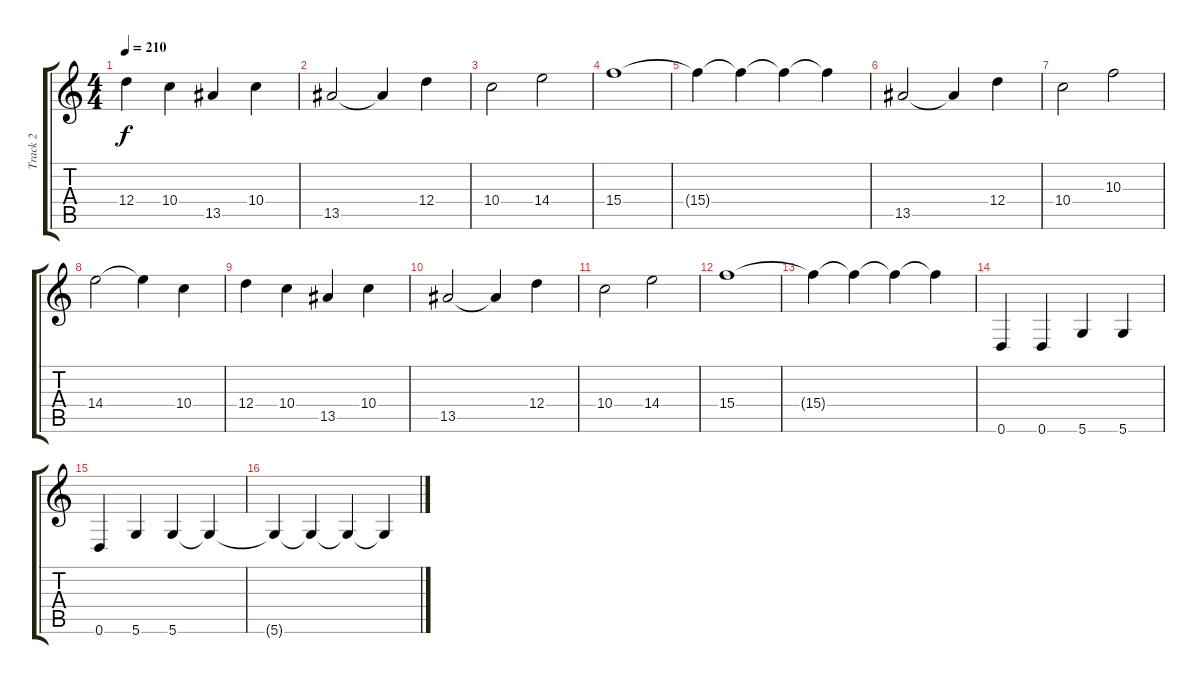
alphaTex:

\track ("Track 2" "Track 2") {instrument distortionguitar}
\staff {score tabs}
\tuning (E4 B3 G3 D3 A2 D2) {hide}
\ts (4 4)
\tempo 210
\clef g2
\ks c
12.4.4{dy f} 10.4.4 13.5.4 10.4.4 |
13.5.2 13.5{t}.4 12.4.4 |
10.4.2 14.4.2 |
15.4.1 |
15.4{t}.4 15.4{t}.4 15.4{t}.4 15.4{t}.4 |
13.5.2 13.5{t}.4 12.4.4 |
10.4.2 10.3.2 |
14.4.2 14.4{t}.4 10.4.4 |
12.4.4 10.4.4 13.5.4 10.4.4 |
13.5.2 13.5{t}.4 12.4.4 |
10.4.2 14.4.2 |
15.4.1 |
15.4{t}.4 15.4{t}.4 15.4{t}.4 15.4{t}.4 |
0.6.4 0.6.4 5.6.4 5.6.4 |
0.6.4 5.6.4 5.6.4 5.6{t}.4 |
5.6{t}.4 5.6{t}.4 5.6{t}.4 5.6{t}.4
